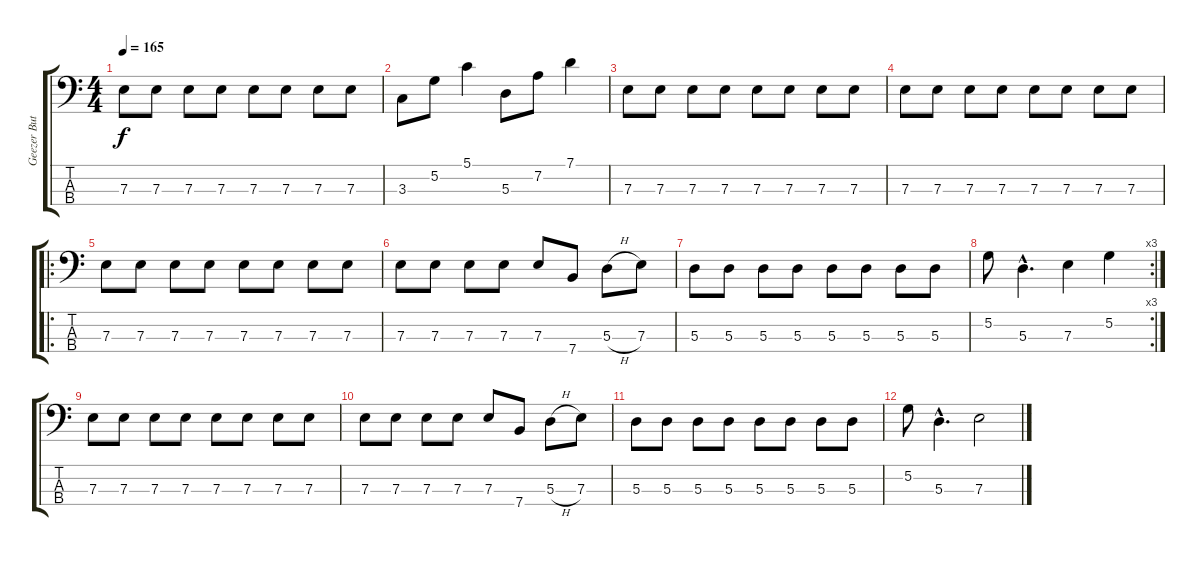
\track ("Geezer Butler" "Geezer But") {instrument electricbassfinger}
\staff {score tabs}
\tuning (G2 D2 A1 E1) {hide}
\ts (4 4)
\tempo 165
\clef f4
\ks c
7.3.8{dy f} 7.3.8 7.3.8 7.3.8 7.3.8 7.3.8 7.3.8 7.3.8 |
3.3.8 5.2.8 5.1.4 5.3.8 7.2.8 7.1.4 |
7.3.8 7.3.8 7.3.8 7.3.8 7.3.8 7.3.8 7.3.8 7.3.8 |
7.3.8 7.3.8 7.3.8 7.3.8 7.3.8 7.3.8 7.3.8 7.3.8 |
\ro
7.3.8 7.3.8 7.3.8 7.3.8 7.3.8 7.3.8 7.3.8 7.3.8 |
7.3.8 7.3.8 7.3.8 7.3.8 7.3.8 7.4.8 5.3{h}.8 7.3.8 |
5.3.8 5.3.8 5.3.8 5.3.8 5.3.8 5.3.8 5.3.8 5.3.8 |
\rc 3
5.2.8 5.3{hac}.4{d} 7.3.4 5.2.4 |
7.3.8 7.3.8 7.3.8 7.3.8 7.3.8 7.3.8 7.3.8 7.3.8 |
7.3.8 7.3.8 7.3.8 7.3.8 7.3.8 7.4.8 5.3{h}.8 7.3.8 |
5.3.8 5.3.8 5.3.8 5.3.8 5.3.8 5.3.8 5.3.8 5.3.8 |
5.2.8 5.3{hac}.4{d} 7.3.2
